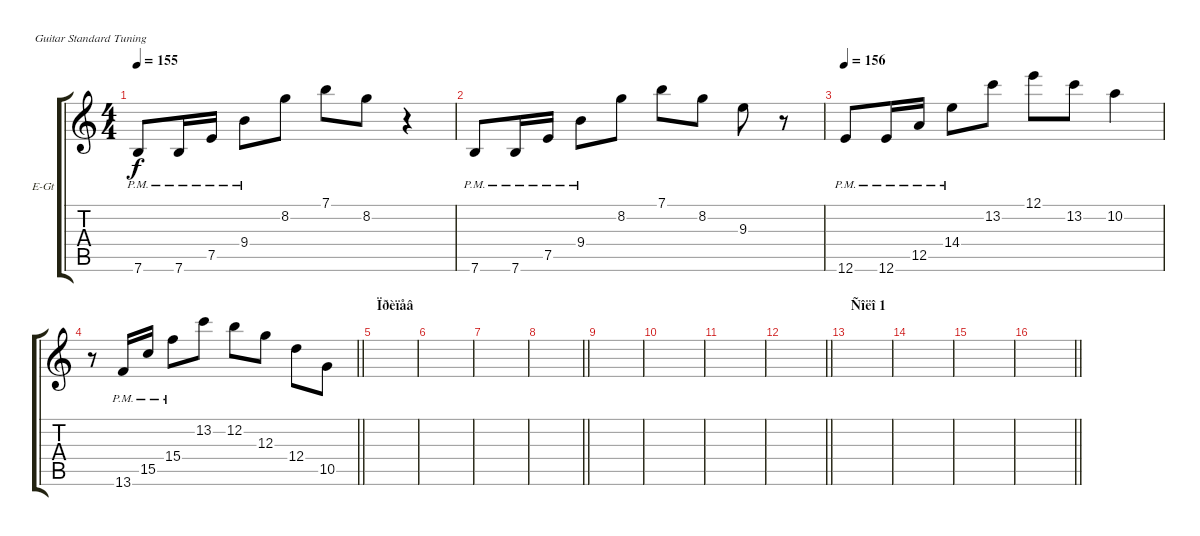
\bracketExtendMode groupsimilarinstruments
\firstSystemTrackNameOrientation horizontal
\otherSystemsTrackNameOrientation horizontal
\track ("Гитара V" "E-Gt") {instrument electricguitarclean}
\staff {score tabs}
\tuning (E4 B3 G3 D3 A2 E2)
\ts (4 4)
\tempo 155
\clef g2
\scale
0.333333
\ks c
7.6{pm}.8{dy f} 7.6{pm}.16 7.5{pm}.16 9.4{pm}.8 8.2.8 7.1.8 8.2.8 r.4 |
\scale
0.333333 7.6{pm}.8 7.6{pm}.16 7.5{pm}.16 9.4{pm}.8 8.2.8 7.1.8 8.2.8 9.3.8 r.8 |
\tempo 156
\scale
0.333333 12.6{pm}.8 12.6{pm}.16 12.5{pm}.16 14.4{pm}.8 13.2.8 12.1.8 13.2.8 10.2.4 |
\scale
0.333333
\barLineRight lightlight
r.8 13.6{pm}.16 15.5{pm}.16 15.4{pm}.8 13.2.8 12.2.8 12.3.8 12.4.8 10.5.8 |
\section ("" "Ïðèïåâ")
\scale
0.333333 |
\scale
0.333333 |
\scale
0.333333 |
\scale
0.333333
\barLineRight lightlight
|
\scale
0.333333 |
\scale
0.333333 |
\scale
0.333333 |
\scale
0.333333
\barLineRight lightlight
|
\section ("" "Ñîëî 1")
\scale
0.333333 |
\scale
0.333333 |
\scale
0.333333 |
\scale
0.333333
\barLineRight lightlight
